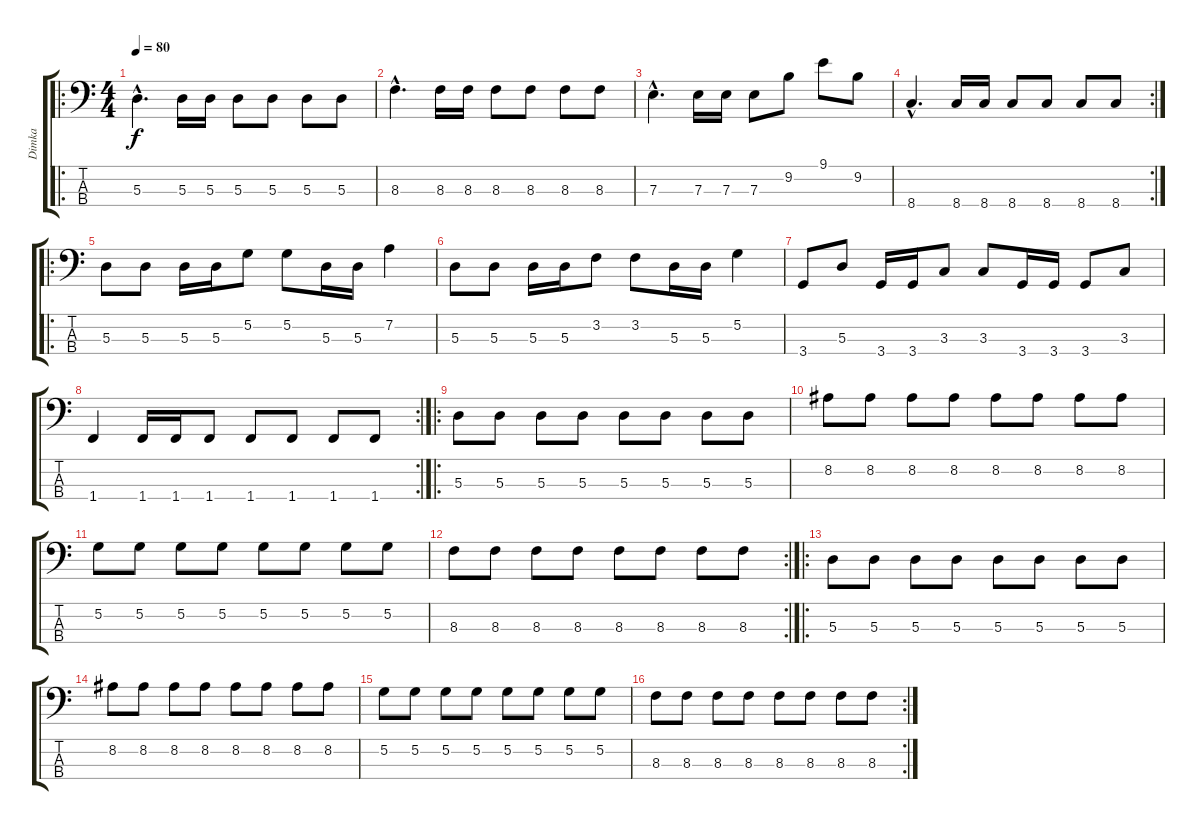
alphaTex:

\track ("Dimka" "Dimka") {instrument electricbassfinger}
\staff {score tabs}
\tuning (G2 D2 A1 E1) {hide}
\ro
\ts (4 4)
\tempo 80
\clef f4
\ks c
5.3{hac}.4{d dy f} 5.3.16 5.3.16 5.3.8 5.3.8 5.3.8 5.3.8 |
8.3{hac}.4{d} 8.3.16 8.3.16 8.3.8 8.3.8 8.3.8 8.3.8 |
7.3{hac}.4{d} 7.3.16 7.3.16 7.3.8 9.2.8 9.1.8 9.2.8 |
\rc 2
8.4{hac}.4{d} 8.4.16 8.4.16 8.4.8 8.4.8 8.4.8 8.4.8 |
\ro
5.3.8 5.3.8 5.3.16 5.3.16 5.2.8 5.2.8 5.3.16 5.3.16 7.2.4 |
5.3.8 5.3.8 5.3.16 5.3.16 3.2.8 3.2.8 5.3.16 5.3.16 5.2.4 |
3.4.8 5.3.8 3.4.16 3.4.16 3.3.8 3.3.8 3.4.16 3.4.16 3.4.8 3.3.8 |
\rc 2
1.4.4 1.4.16 1.4.16 1.4.8 1.4.8 1.4.8 1.4.8 1.4.8 |
\ro
5.3.8 5.3.8 5.3.8 5.3.8 5.3.8 5.3.8 5.3.8 5.3.8 |
8.2.8 8.2.8 8.2.8 8.2.8 8.2.8 8.2.8 8.2.8 8.2.8 |
5.2.8 5.2.8 5.2.8 5.2.8 5.2.8 5.2.8 5.2.8 5.2.8 |
\rc 2
8.3.8 8.3.8 8.3.8 8.3.8 8.3.8 8.3.8 8.3.8 8.3.8 |
\ro
5.3.8 5.3.8 5.3.8 5.3.8 5.3.8 5.3.8 5.3.8 5.3.8 |
8.2.8 8.2.8 8.2.8 8.2.8 8.2.8 8.2.8 8.2.8 8.2.8 |
5.2.8 5.2.8 5.2.8 5.2.8 5.2.8 5.2.8 5.2.8 5.2.8 |
\rc 2
8.3.8 8.3.8 8.3.8 8.3.8 8.3.8 8.3.8 8.3.8 8.3.8
